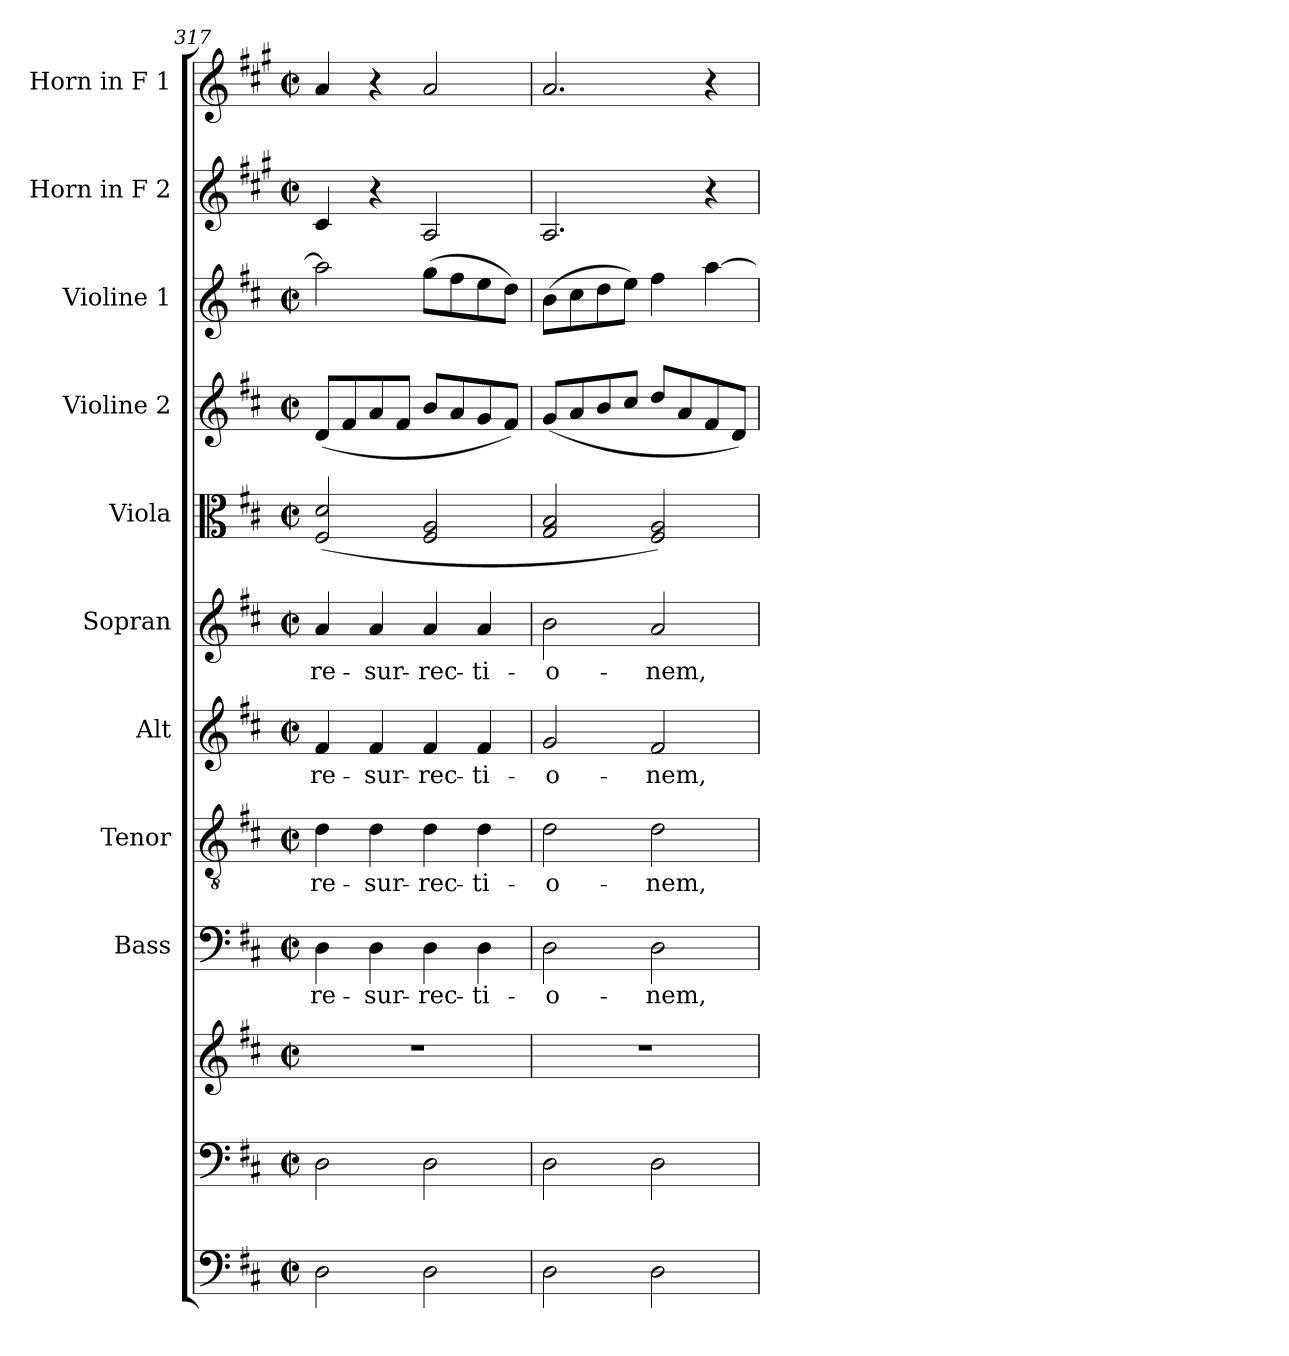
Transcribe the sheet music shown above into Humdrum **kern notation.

**kern	**kern	**kern	**kern	**text	**kern	**text	**kern	**text	**kern	**text	**kern	**kern	**kern	**kern	**kern
*part11	*part10	*part10	*part9	*part9	*part8	*part8	*part7	*part7	*part6	*part6	*part5	*part4	*part3	*part2	*part1
*staff12	*staff11	*staff10	*staff9	*staff9	*staff8	*staff8	*staff7	*staff7	*staff6	*staff6	*staff5	*staff4	*staff3	*staff2	*staff1
*	*	*	*I"Bass	*	*I"Tenor	*	*I"Alt	*	*I"Sopran	*	*I"Viola	*I"Violine 2	*I"Violine 1	*I"Horn in F 2	*I"Horn in F 1
*	*	*	*I'B.	*	*I'T.	*	*I'A.	*	*I'S.	*	*I'Vla.	*I'Vl. 2	*I'Vl. 1	*	*
*clefF4	*clefF4	*clefG2	*clefF4	*	*clefGv2	*	*clefG2	*	*clefG2	*	*clefC3	*clefG2	*clefG2	*clefG2	*clefG2
*ITrd7c12	*	*	*	*	*	*	*	*	*	*	*	*	*	*ITrd4c7	*ITrd4c7
*k[f#c#]	*k[f#c#]	*k[f#c#]	*k[f#c#]	*	*k[f#c#]	*	*k[f#c#]	*	*k[f#c#]	*	*k[f#c#]	*k[f#c#]	*k[f#c#]	*k[f#c#]	*k[f#c#]
*D:	*D:	*D:	*D:	*	*D:	*	*D:	*	*D:	*	*D:	*D:	*D:	*D:	*D:
*M2/2	*M2/2	*M2/2	*M2/2	*	*M2/2	*	*M2/2	*	*M2/2	*	*M2/2	*M2/2	*M2/2	*M2/2	*M2/2
*met(c|)	*met(c|)	*met(c|)	*met(c|)	*	*met(c|)	*	*met(c|)	*	*met(c|)	*	*met(c|)	*met(c|)	*met(c|)	*met(c|)	*met(c|)
=317	=317	=317	=317	=317	=317	=317	=317	=317	=317	=317	=317	=317	=317	=317	=317
!	!	!	!	!LO:LY:b	!	!LO:LY:b	!	!LO:LY:b	!	!LO:LY:b	!	!	!	!	!
2DD\	2D\	1r	4D\	re-	4d\	re-	4f#/	re-	4a/	re-	(2F#/ 2d/	(<8d/L	2aa\]	4F#/	4d/
.	.	.	.	.	.	.	.	.	.	.	.	8f#/	.	.	.
!	!	!	!	!LO:LY:b	!	!LO:LY:b	!	!LO:LY:b	!	!LO:LY:b	!	!	!	!	!
.	.	.	4D\	-sur-	4d\	-sur-	4f#/	-sur-	4a/	-sur-	.	8a/	.	4r	4r
.	.	.	.	.	.	.	.	.	.	.	.	8f#/J	.	.	.
!	!	!	!	!LO:LY:b	!	!LO:LY:b	!	!LO:LY:b	!	!LO:LY:b	!	!	!	!	!
2DD\	2D\	.	4D\	-rec-	4d\	-rec-	4f#/	-rec-	4a/	-rec-	2F#/ 2A/	8b/L	(>8gg\L	2D/	2d/
.	.	.	.	.	.	.	.	.	.	.	.	8a/	8ff#\	.	.
!	!	!	!	!LO:LY:b	!	!LO:LY:b	!	!LO:LY:b	!	!LO:LY:b	!	!	!	!	!
.	.	.	4D\	-ti-	4d\	-ti-	4f#/	-ti-	4a/	-ti-	.	8g/	8ee\	.	.
.	.	.	.	.	.	.	.	.	.	.	.	8f#/J)	8dd\J)	.	.
=318	=318	=318	=318	=318	=318	=318	=318	=318	=318	=318	=318	=318	=318	=318	=318
!	!	!	!	!LO:LY:b	!	!LO:LY:b	!	!LO:LY:b	!	!LO:LY:b	!	!	!	!	!
2DD\	2D\	1r	2D\	-o-	2d\	-o-	2g/	-o-	2b\	-o-	2G/ 2B/	(<8g/L	(>8b\L	2.D/	2.d/
.	.	.	.	.	.	.	.	.	.	.	.	8a/	8cc#\	.	.
.	.	.	.	.	.	.	.	.	.	.	.	8b/	8dd\	.	.
.	.	.	.	.	.	.	.	.	.	.	.	8cc#/J	8ee\J)	.	.
!	!	!	!	!LO:LY:b	!	!LO:LY:b	!	!LO:LY:b	!	!LO:LY:b	!	!	!	!	!
2DD\	2D\	.	2D\	-nem,	2d\	-nem,	2f#/	-nem,	2a/	-nem,	2F#/ 2A/)	8dd/L	4ff#\	.	.
.	.	.	.	.	.	.	.	.	.	.	.	8a/	.	.	.
.	.	.	.	.	.	.	.	.	.	.	.	8f#/	[4aa\	4r	4r
.	.	.	.	.	.	.	.	.	.	.	.	8d/J)	.	.	.
=	=	=	=	=	=	=	=	=	=	=	=	=	=	=	=
*-	*-	*-	*-	*-	*-	*-	*-	*-	*-	*-	*-	*-	*-	*-	*-
